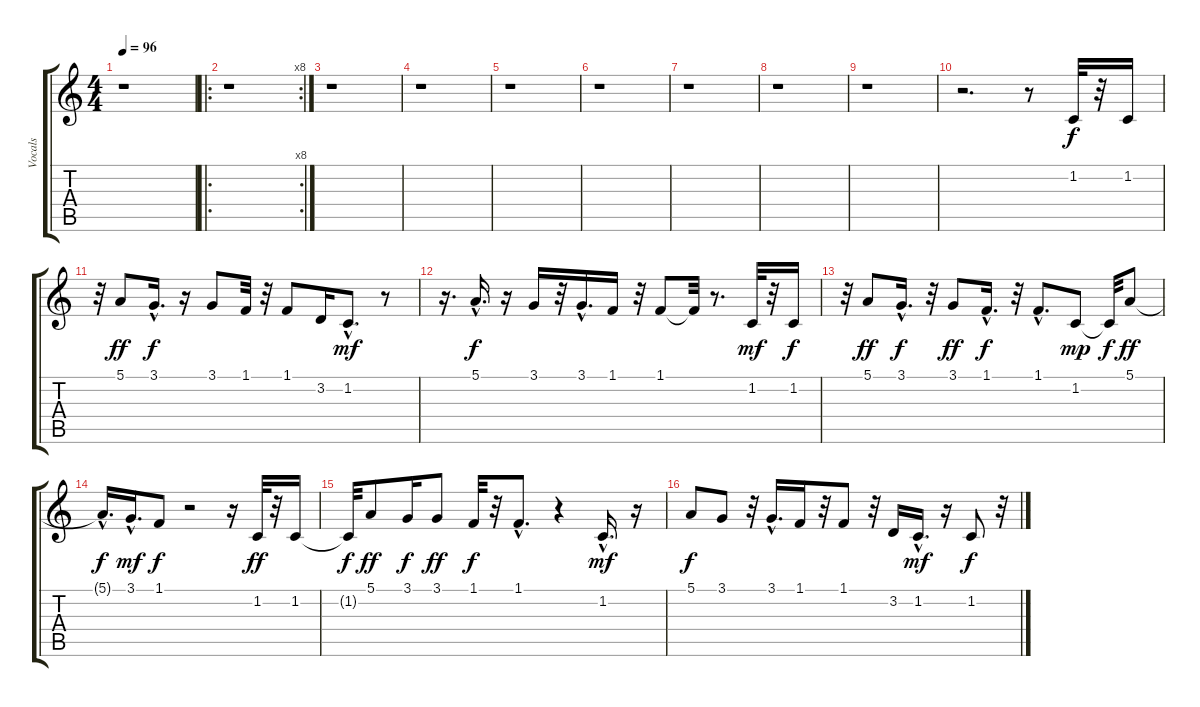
\track ("Vocals" "Vocals") {instrument harmonica}
\staff {score tabs}
\tuning (E4 B3 G3 D3 A2 E2) {hide}
\ts (4 4)
\tempo 96
\clef g2
\ks c
r.1{dy f instrument harmonica} |
\ro
\rc 8
r.1 |
r.1 |
r.1 |
r.1 |
r.1 |
r.1 |
r.1 |
r.1 |
r.2{d} r.8 1.2.32 r.32 1.2.16 |
r.32 5.1.8{dy ff} 3.1{hac}.16{d dy f} r.16 3.1.8 1.1.32 r.32 1.1.8 3.2.16 1.2{hac}.8{d dy mf} r.8 |
r.16{d} 5.1{hac}.16{d dy f} r.16 3.1.16 r.32 3.1{hac}.16{d} 1.1.16 r.32 1.1.8 1.1{t}.32 r.8{d} 1.2.32{dy mf} r.32 1.2.16{dy f} |
r.32 5.1.8{dy ff} 3.1{hac}.16{d dy f} r.32 3.1.8{dy ff} 1.1{hac}.16{d dy f} r.32 1.1{hac}.8{d} 1.2.8{dy mp} 1.2{t}.32{dy f} 5.1.8{dy ff} |
5.1{hac t}.16{d dy f} 3.1{hac}.16{d dy mf} 1.1.8{dy f} r.2 r.16 1.2.32{dy ff} r.32 1.2.16 |
1.2{t}.32{dy f} 5.1.8{dy ff} 3.1.16{dy f} 3.1.8{dy ff} 1.1.32{dy f} r.32 1.1{hac}.8{d} r.4 1.2{hac}.16{d dy mf} r.16 |
5.1.8{dy f} 3.1.8 r.32 3.1{hac}.16{d} 1.1.16 r.32 1.1.8 r.32 3.2.16 1.2{hac}.16{d dy mf} r.16 1.2.8{dy f} r.32
